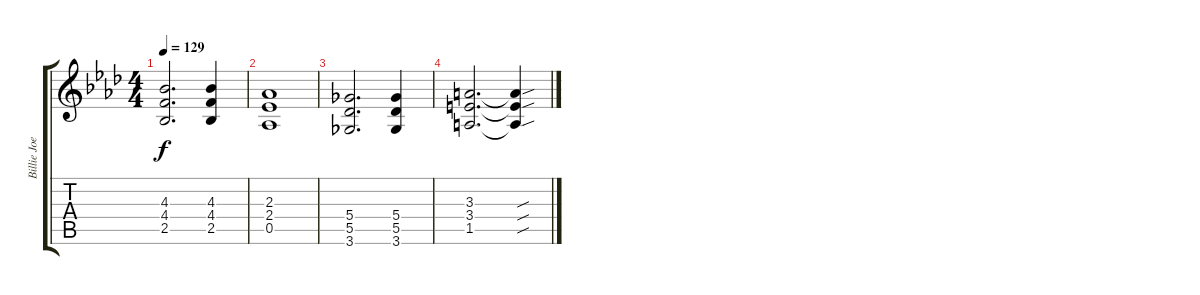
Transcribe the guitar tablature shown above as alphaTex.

\track ("Billie Joe Armstrong (Rhythm Guitar)" "Billie Joe") {instrument overdrivenguitar}
\staff {score tabs}
\tuning (Eb4 Bb3 Gb3 Db3 Ab2 Eb2) {hide}
\ts (4 4)
\tempo 129
\clef g2
\ks ab
(4.3 4.4 2.5).2{d dy f} (4.3 4.4 2.5).4 |
(2.3 2.4 0.5).1 |
(5.4 5.5 3.6).2{d} (5.4 5.5 3.6).4 |
(3.3 3.4 1.5).2{d} (3.3{sou t} 3.4{sou t} 1.5{sou t}).4
